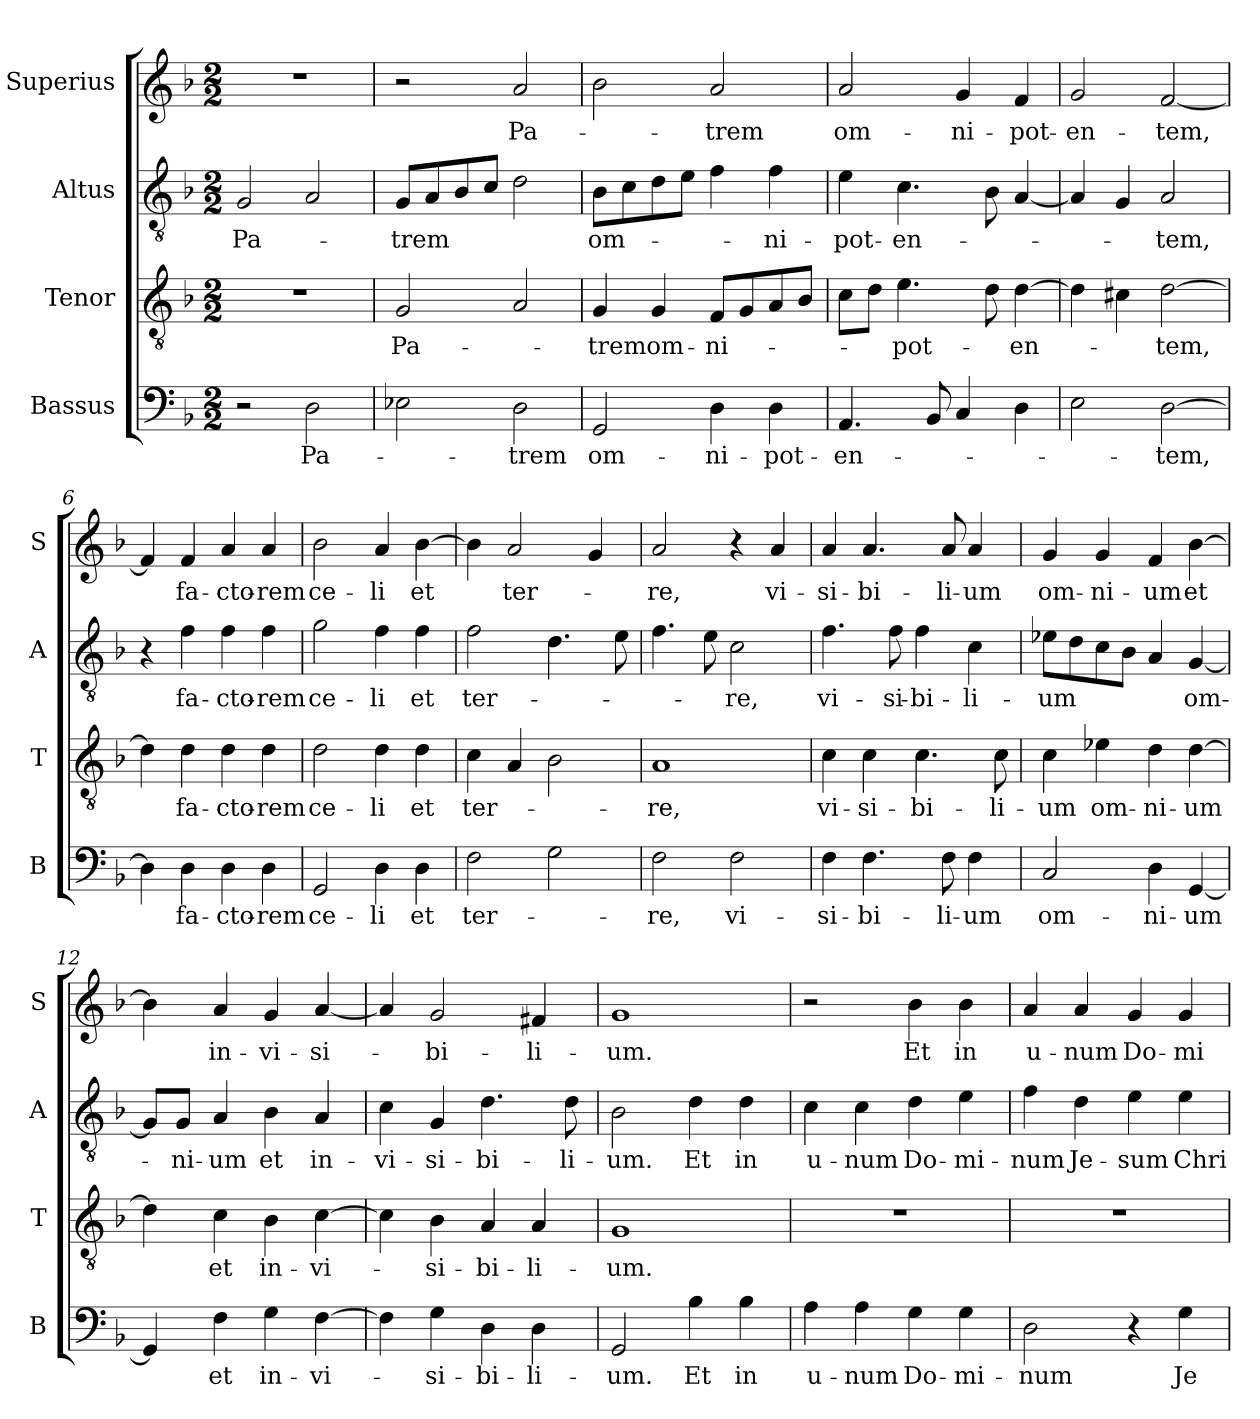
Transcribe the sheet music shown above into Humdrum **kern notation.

**kern	**text	**kern	**text	**kern	**text	**kern	**text
*part4	*part4	*part3	*part3	*part2	*part2	*part1	*part1
*staff4	*staff4	*staff3	*staff3	*staff2	*staff2	*staff1	*staff1
*I"Bassus	*	*I"Tenor	*	*I"Altus	*	*I"Superius	*
*I'B	*	*I'T	*	*I'A	*	*I'S	*
*clefF4	*	*clefGv2	*	*clefGv2	*	*clefG2	*
*k[b-]	*	*k[b-]	*	*k[b-]	*	*k[b-]	*
*M2/2	*	*M2/2	*	*M2/2	*	*M2/2	*
=1	=1	=1	=1	=1	=1	=1	=1
2r	.	1r	.	2G	Pa-	1r	.
2D	Pa-	.	.	2A	.	.	.
=2	=2	=2	=2	=2	=2	=2	=2
2E-X	.	2G	Pa-	8GL	-trem	2r	.
.	.	.	.	8A	.	.	.
.	.	.	.	8B-	.	.	.
.	.	.	.	8cJ	.	.	.
2D	-trem	2A	.	2d	.	2a	Pa-
=3	=3	=3	=3	=3	=3	=3	=3
2GG	om-	4G	-trem	8B-L	om-	2b-	.
.	.	.	.	8c	.	.	.
.	.	4G	om-	8d	.	.	.
.	.	.	.	8eJ	.	.	.
4D	-ni-	8FL	-ni-	4f	.	2a	-trem
.	.	8G	.	.	.	.	.
4D	-pot-	8A	.	4f	-ni-	.	.
.	.	8B-J	.	.	.	.	.
=4	=4	=4	=4	=4	=4	=4	=4
4.AA	-en-	8cL	.	4e	-pot-	2a	om-
.	.	8dJ	.	.	.	.	.
.	.	4.e	-pot-	4.c	-en-	.	.
8BB-	.	.	.	.	.	.	.
4C	.	.	.	.	.	4g	-ni-
.	.	8d	.	8B-	.	.	.
4D	.	[4d	-en-	[4A	.	4f	-pot-
=5	=5	=5	=5	=5	=5	=5	=5
2E	.	4d]	.	4A]	.	2g	-en-
.	.	4c#X	.	4G	.	.	.
[2D	-tem,	[2d	-tem,	2A	-tem,	[2f	-tem,
=6	=6	=6	=6	=6	=6	=6	=6
4D]	.	4d]	.	4r	.	4f]	.
4D	fa-	4d	fa-	4f	fa-	4f	fa-
4D	-cto-	4d	-cto-	4f	-cto-	4a	-cto-
4D	-rem	4d	-rem	4f	-rem	4a	-rem
=7	=7	=7	=7	=7	=7	=7	=7
2GG	ce-	2d	ce-	2g	ce-	2b-	ce-
4D	-li	4d	-li	4f	-li	4a	-li
4D	et	4d	et	4f	et	[4b-	et
=8	=8	=8	=8	=8	=8	=8	=8
2F	ter-	4c	ter-	2f	ter-	4b-]	.
.	.	4A	.	.	.	2a	ter-
2G	.	2B-	.	4.d	.	.	.
.	.	.	.	.	.	4g	.
.	.	.	.	8e	.	.	.
=9	=9	=9	=9	=9	=9	=9	=9
2F	-re,	1A	-re,	4.f	.	2a	-re,
.	.	.	.	8e	.	.	.
2F	vi-	.	.	2c	-re,	4r	.
.	.	.	.	.	.	4a	vi-
=10	=10	=10	=10	=10	=10	=10	=10
4F	-si-	4c	vi-	4.f	vi-	4a	-si-
4.F	-bi-	4c	-si-	.	.	4.a	-bi-
.	.	.	.	8f	-si-	.	.
.	.	4.c	-bi-	4f	-bi-	.	.
8F	-li-	.	.	.	.	8a	-li-
4F	-um	.	.	4c	-li-	4a	-um
.	.	8c	-li-	.	.	.	.
=11	=11	=11	=11	=11	=11	=11	=11
2C	om-	4c	-um	8e-XL	-um	4g	om-
.	.	.	.	8d	.	.	.
.	.	4e-X	om-	8c	.	4g	-ni-
.	.	.	.	8B-J	.	.	.
4D	-ni-	4d	-ni-	4A	.	4f	-um
[4GG	-um	[4d	-um	[4G	om-	[4b-	et
=12	=12	=12	=12	=12	=12	=12	=12
4GG]	.	4d]	.	8GL]	.	4b-]	.
.	.	.	.	8GJ	-ni-	.	.
4F	et	4c	et	4A	-um	4a	in-
4G	in-	4B-	in-	4B-	et	4g	-vi-
[4F	-vi-	[4c	-vi-	4A	in-	[4a	-si-
=13	=13	=13	=13	=13	=13	=13	=13
4F]	.	4c]	.	4c	-vi-	4a]	.
4G	-si-	4B-	-si-	4G	-si-	2g	-bi-
4D	-bi-	4A	-bi-	4.d	-bi-	.	.
4D	-li-	4A	-li-	.	.	4f#X	-li-
.	.	.	.	8d	-li-	.	.
=14	=14	=14	=14	=14	=14	=14	=14
2GG	-um.	1G	-um.	2B-	-um.	1g	-um.
4B-	Et	.	.	4d	Et	.	.
4B-	in	.	.	4d	in	.	.
=15	=15	=15	=15	=15	=15	=15	=15
4A	u-	1r	.	4c	u-	2r	.
4A	-num	.	.	4c	-num	.	.
4G	Do-	.	.	4d	Do-	4b-	Et
4G	-mi-	.	.	4e	-mi-	4b-	in
=16	=16	=16	=16	=16	=16	=16	=16
2D	-num	1r	.	4f	-num	4a	u-
.	.	.	.	4d	Je-	4a	-num
4r	.	.	.	4e	-sum	4g	Do-
4G	Je-	.	.	4e	Chri-	4g	-mi-
=	=	=	=	=	=	=	=
*-	*-	*-	*-	*-	*-	*-	*-
